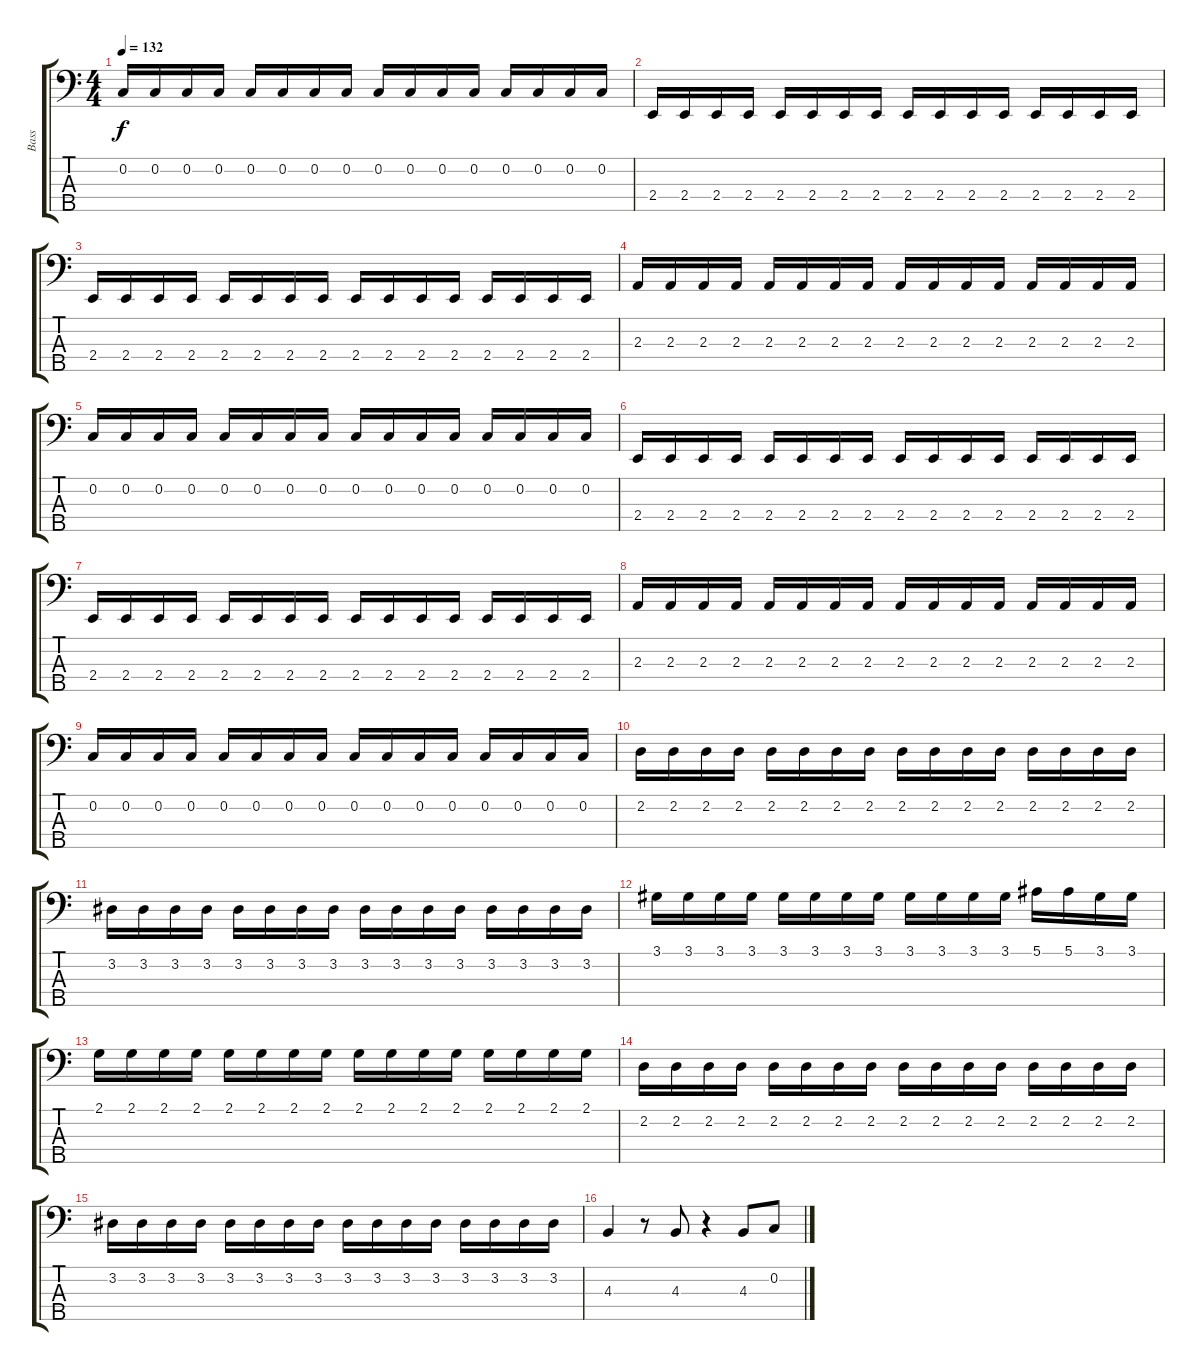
\track ("Bass" "Bass") {instrument electricbassfinger}
\staff {score tabs}
\tuning (F2 C2 G1 D1 A0) {hide}
\ts (4 4)
\tempo 132
\clef f4
\ks c
0.2.16{dy f} 0.2.16 0.2.16 0.2.16 0.2.16 0.2.16 0.2.16 0.2.16 0.2.16 0.2.16 0.2.16 0.2.16 0.2.16 0.2.16 0.2.16 0.2.16 |
2.4.16 2.4.16 2.4.16 2.4.16 2.4.16 2.4.16 2.4.16 2.4.16 2.4.16 2.4.16 2.4.16 2.4.16 2.4.16 2.4.16 2.4.16 2.4.16 |
2.4.16 2.4.16 2.4.16 2.4.16 2.4.16 2.4.16 2.4.16 2.4.16 2.4.16 2.4.16 2.4.16 2.4.16 2.4.16 2.4.16 2.4.16 2.4.16 |
2.3.16 2.3.16 2.3.16 2.3.16 2.3.16 2.3.16 2.3.16 2.3.16 2.3.16 2.3.16 2.3.16 2.3.16 2.3.16 2.3.16 2.3.16 2.3.16 |
0.2.16 0.2.16 0.2.16 0.2.16 0.2.16 0.2.16 0.2.16 0.2.16 0.2.16 0.2.16 0.2.16 0.2.16 0.2.16 0.2.16 0.2.16 0.2.16 |
2.4.16 2.4.16 2.4.16 2.4.16 2.4.16 2.4.16 2.4.16 2.4.16 2.4.16 2.4.16 2.4.16 2.4.16 2.4.16 2.4.16 2.4.16 2.4.16 |
2.4.16 2.4.16 2.4.16 2.4.16 2.4.16 2.4.16 2.4.16 2.4.16 2.4.16 2.4.16 2.4.16 2.4.16 2.4.16 2.4.16 2.4.16 2.4.16 |
2.3.16 2.3.16 2.3.16 2.3.16 2.3.16 2.3.16 2.3.16 2.3.16 2.3.16 2.3.16 2.3.16 2.3.16 2.3.16 2.3.16 2.3.16 2.3.16 |
0.2.16 0.2.16 0.2.16 0.2.16 0.2.16 0.2.16 0.2.16 0.2.16 0.2.16 0.2.16 0.2.16 0.2.16 0.2.16 0.2.16 0.2.16 0.2.16 |
2.2.16 2.2.16 2.2.16 2.2.16 2.2.16 2.2.16 2.2.16 2.2.16 2.2.16 2.2.16 2.2.16 2.2.16 2.2.16 2.2.16 2.2.16 2.2.16 |
3.2.16 3.2.16 3.2.16 3.2.16 3.2.16 3.2.16 3.2.16 3.2.16 3.2.16 3.2.16 3.2.16 3.2.16 3.2.16 3.2.16 3.2.16 3.2.16 |
3.1.16 3.1.16 3.1.16 3.1.16 3.1.16 3.1.16 3.1.16 3.1.16 3.1.16 3.1.16 3.1.16 3.1.16 5.1.16 5.1.16 3.1.16 3.1.16 |
2.1.16 2.1.16 2.1.16 2.1.16 2.1.16 2.1.16 2.1.16 2.1.16 2.1.16 2.1.16 2.1.16 2.1.16 2.1.16 2.1.16 2.1.16 2.1.16 |
2.2.16 2.2.16 2.2.16 2.2.16 2.2.16 2.2.16 2.2.16 2.2.16 2.2.16 2.2.16 2.2.16 2.2.16 2.2.16 2.2.16 2.2.16 2.2.16 |
3.2.16 3.2.16 3.2.16 3.2.16 3.2.16 3.2.16 3.2.16 3.2.16 3.2.16 3.2.16 3.2.16 3.2.16 3.2.16 3.2.16 3.2.16 3.2.16 |
4.3.4 r.8 4.3.8 r.4 4.3.8 0.2.8
